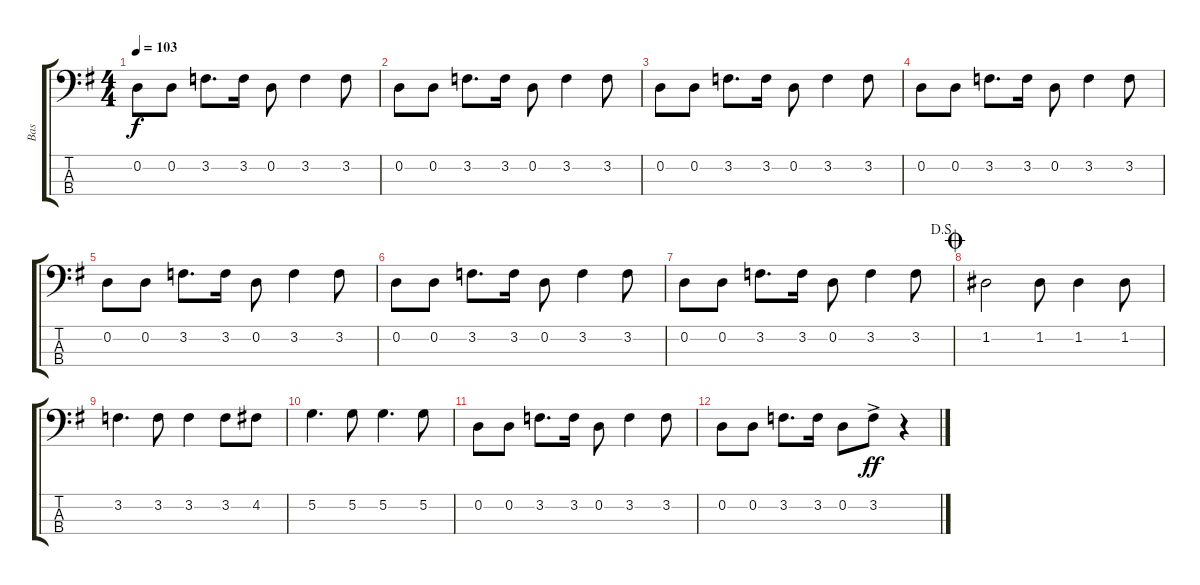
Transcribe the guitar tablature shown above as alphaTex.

\track ("Bas" "Bas") {instrument electricbassfinger}
\staff {score tabs}
\tuning (G2 D2 A1 E1) {hide}
\ts (4 4)
\tempo 103
\clef f4
\ks g
0.2.8{dy f} 0.2.8 3.2.8{d} 3.2.16 0.2.8 3.2.4 3.2.8 |
0.2.8 0.2.8 3.2.8{d} 3.2.16 0.2.8 3.2.4 3.2.8 |
0.2.8 0.2.8 3.2.8{d} 3.2.16 0.2.8 3.2.4 3.2.8 |
0.2.8 0.2.8 3.2.8{d} 3.2.16 0.2.8 3.2.4 3.2.8 |
0.2.8 0.2.8 3.2.8{d} 3.2.16 0.2.8 3.2.4 3.2.8 |
0.2.8 0.2.8 3.2.8{d} 3.2.16 0.2.8 3.2.4 3.2.8 |
\jump dalsegno
0.2.8 0.2.8 3.2.8{d} 3.2.16 0.2.8 3.2.4 3.2.8 |
\jump coda
1.2.2 1.2.8 1.2.4 1.2.8 |
3.2.4{d} 3.2.8 3.2.4 3.2.8 4.2.8 |
5.2.4{d} 5.2.8 5.2.4{d} 5.2.8 |
0.2.8 0.2.8 3.2.8{d} 3.2.16 0.2.8 3.2.4 3.2.8 |
0.2.8 0.2.8 3.2.8{d} 3.2.16 0.2.8 3.2{ac}.8{dy ff} r.4
